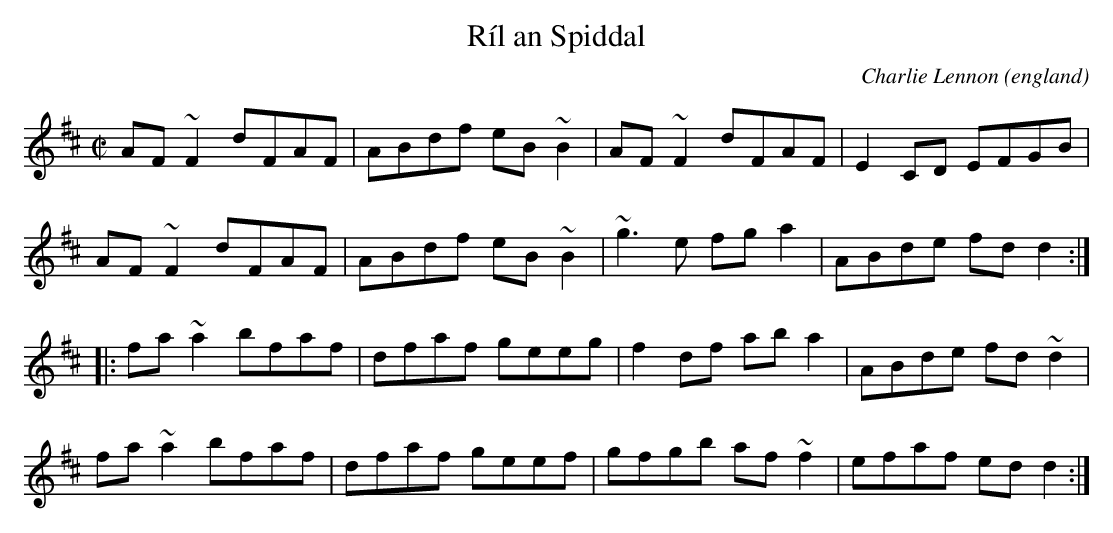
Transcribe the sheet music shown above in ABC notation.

X:1
T:R\'il an Spiddal
O:england
C:Charlie Lennon
M:C|
K:D
AF~F2 dFAF|ABdf eB~B2|AF~F2 dFAF|E2CD EFGB|
AF~F2 dFAF|ABdf eB~B2|~g3e fga2|ABde fdd2:|
|:fa~a2 bfaf|dfaf geeg|f2df aba2|ABde fd~d2|
fa~a2 bfaf|dfaf geef|gfgb af~f2|efaf edd2:|
